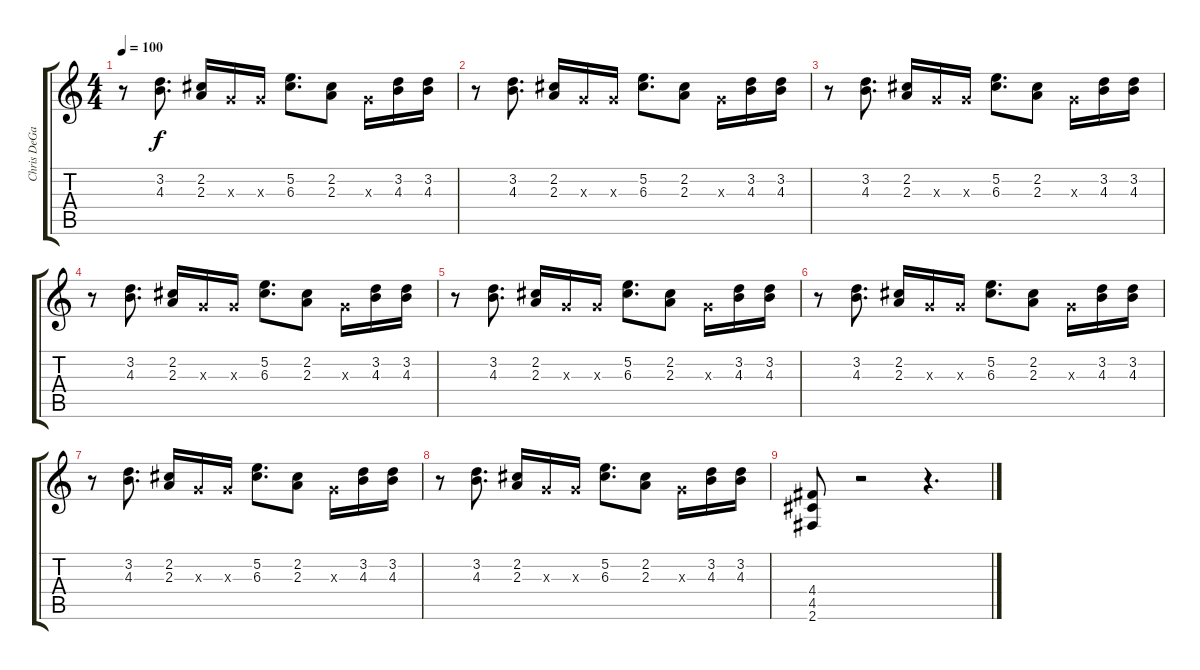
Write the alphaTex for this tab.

\track ("Chris DeGarmo" "Chris DeGa") {instrument overdrivenguitar bank 1}
\staff {score tabs}
\tuning (E4 B3 G3 D3 A2 E2) {hide}
\ts (4 4)
\tempo 100
\clef g2
\ks c
r.8{dy f} (3.2 4.3).8{d} (2.2 2.3).16 0.3{x}.16 0.3{x}.16 (5.2 6.3).8{d} (2.2 2.3).8 0.3{x}.16 (3.2 4.3).16 (3.2 4.3).16 |
r.8 (3.2 4.3).8{d} (2.2 2.3).16 0.3{x}.16 0.3{x}.16 (5.2 6.3).8{d} (2.2 2.3).8 0.3{x}.16 (3.2 4.3).16 (3.2 4.3).16 |
r.8 (3.2 4.3).8{d} (2.2 2.3).16 0.3{x}.16 0.3{x}.16 (5.2 6.3).8{d} (2.2 2.3).8 0.3{x}.16 (3.2 4.3).16 (3.2 4.3).16 |
r.8 (3.2 4.3).8{d} (2.2 2.3).16 0.3{x}.16 0.3{x}.16 (5.2 6.3).8{d} (2.2 2.3).8 0.3{x}.16 (3.2 4.3).16 (3.2 4.3).16 |
r.8 (3.2 4.3).8{d} (2.2 2.3).16 0.3{x}.16 0.3{x}.16 (5.2 6.3).8{d} (2.2 2.3).8 0.3{x}.16 (3.2 4.3).16 (3.2 4.3).16 |
r.8 (3.2 4.3).8{d} (2.2 2.3).16 0.3{x}.16 0.3{x}.16 (5.2 6.3).8{d} (2.2 2.3).8 0.3{x}.16 (3.2 4.3).16 (3.2 4.3).16 |
r.8 (3.2 4.3).8{d} (2.2 2.3).16 0.3{x}.16 0.3{x}.16 (5.2 6.3).8{d} (2.2 2.3).8 0.3{x}.16 (3.2 4.3).16 (3.2 4.3).16 |
r.8 (3.2 4.3).8{d} (2.2 2.3).16 0.3{x}.16 0.3{x}.16 (5.2 6.3).8{d} (2.2 2.3).8 0.3{x}.16 (3.2 4.3).16 (3.2 4.3).16 |
(4.4 4.5 2.6).8 r.2 r.4{d}
